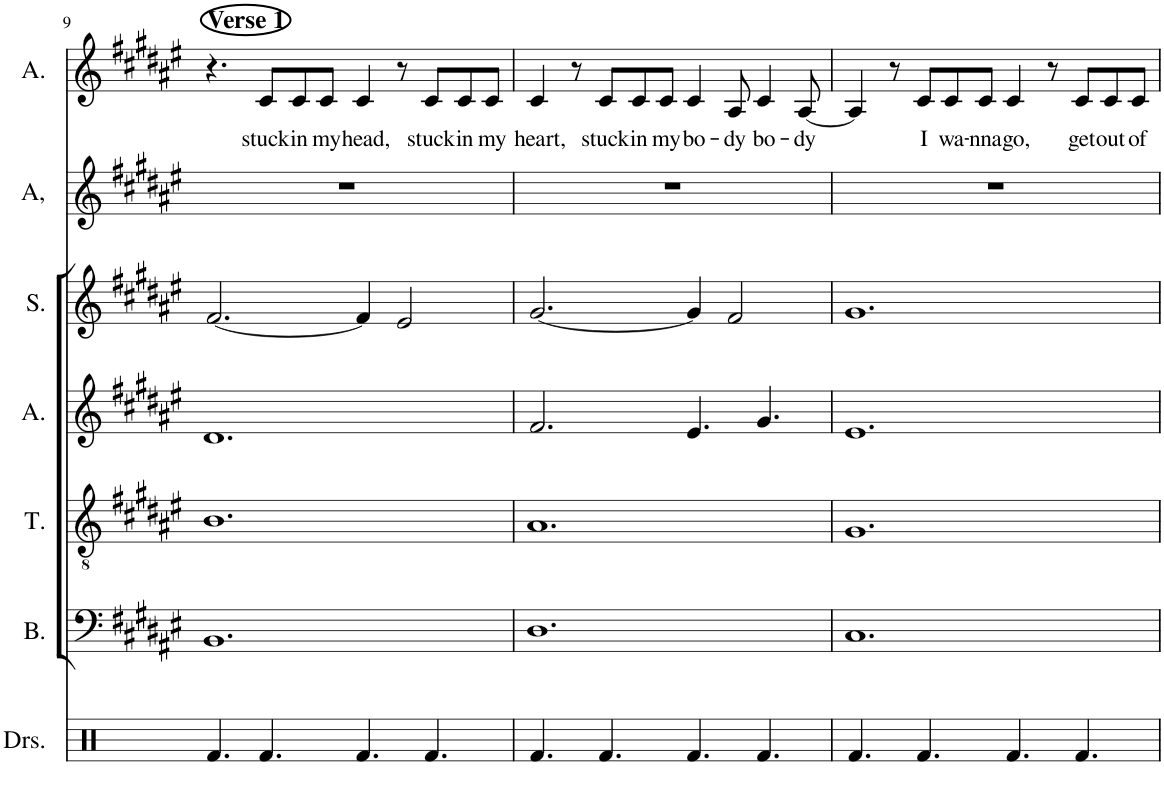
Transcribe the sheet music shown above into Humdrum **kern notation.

**kern	**kern	**kern	**kern	**kern	**kern	**kern	**text
*part7	*part6	*part5	*part4	*part3	*part2	*part1	*part1
*staff7	*staff6	*staff5	*staff4	*staff3	*staff2	*staff1	*staff1
*I"Drumset	*I"Bass	*I"Tenor	*I"Alto	*I"Soprano	*I"Alto	*I"Alto	*
*I'Drs.	*I'B.	*I'T.	*I'A.	*I'S.	*I'A,	*I'A.	*
!!LO:PB:g=z
*clefX	*clefF4	*clefGv2	*clefG2	*clefG2	*clefG2	*clefG2	*
*k[]	*k[f#c#g#d#a#e#]	*k[f#c#g#d#a#e#]	*k[f#c#g#d#a#e#]	*k[f#c#g#d#a#e#]	*k[f#c#g#d#a#e#]	*k[f#c#g#d#a#e#]	*
*M12/8	*M12/8	*M12/8	*M12/8	*M12/8	*M12/8	*M12/8	*
=9	=9	=9	=9	=9	=9	=9	=9
!	!	!	!	!	!	!LO:TX:a:B:t=Verse 1	!
4.Rf/	1.BB	1.B	1.d#	[2.f#/	1.r	4.r	.
!	!	!	!	!	!	!	!LO:LY:b
4.Rf/	.	.	.	.	.	8c#/L	stuck
!	!	!	!	!	!	!	!LO:LY:b
.	.	.	.	.	.	8c#/	in
!	!	!	!	!	!	!	!LO:LY:b
.	.	.	.	.	.	8c#/J	my
!	!	!	!	!	!	!	!LO:LY:b
4.Rf/	.	.	.	4f#/]	.	4c#/	head,
.	.	.	.	2e#/	.	8r	.
!	!	!	!	!	!	!	!LO:LY:b
4.Rf/	.	.	.	.	.	8c#/L	stuck
!	!	!	!	!	!	!	!LO:LY:b
.	.	.	.	.	.	8c#/	in
!	!	!	!	!	!	!	!LO:LY:b
.	.	.	.	.	.	8c#/J	my
=10	=10	=10	=10	=10	=10	=10	=10
!	!	!	!	!	!	!	!LO:LY:b
4.Rf/	1.D#	1.A#	2.f#/	[2.g#/	1.r	4c#/	heart,
.	.	.	.	.	.	8r	.
!	!	!	!	!	!	!	!LO:LY:b
4.Rf/	.	.	.	.	.	8c#/L	stuck
!	!	!	!	!	!	!	!LO:LY:b
.	.	.	.	.	.	8c#/	in
!	!	!	!	!	!	!	!LO:LY:b
.	.	.	.	.	.	8c#/J	my
!	!	!	!	!	!	!	!LO:LY:b
4.Rf/	.	.	4.e#/	4g#/]	.	4c#/	bo-
!	!	!	!	!	!	!	!LO:LY:b
.	.	.	.	2f#/	.	8A#/	-dy
!	!	!	!	!	!	!	!LO:LY:b
4.Rf/	.	.	4.g#/	.	.	4c#/	bo-
!	!	!	!	!	!	!	!LO:LY:b
.	.	.	.	.	.	[8A#/	-dy
=11	=11	=11	=11	=11	=11	=11	=11
4.Rf/	1.C#	1.G#	1.e#	1.g#	1.r	4A#/]	.
.	.	.	.	.	.	8r	.
!	!	!	!	!	!	!	!LO:LY:b
4.Rf/	.	.	.	.	.	8c#/L	I
!	!	!	!	!	!	!	!LO:LY:b
.	.	.	.	.	.	8c#/	wa-
!	!	!	!	!	!	!	!LO:LY:b
.	.	.	.	.	.	8c#/J	-nna
!	!	!	!	!	!	!	!LO:LY:b
4.Rf/	.	.	.	.	.	4c#/	go,
.	.	.	.	.	.	8r	.
!	!	!	!	!	!	!	!LO:LY:b
4.Rf/	.	.	.	.	.	8c#/L	get
!	!	!	!	!	!	!	!LO:LY:b
.	.	.	.	.	.	8c#/	out
!	!	!	!	!	!	!	!LO:LY:b
.	.	.	.	.	.	8c#/J	of
=	=	=	=	=	=	=	=
*-	*-	*-	*-	*-	*-	*-	*-
